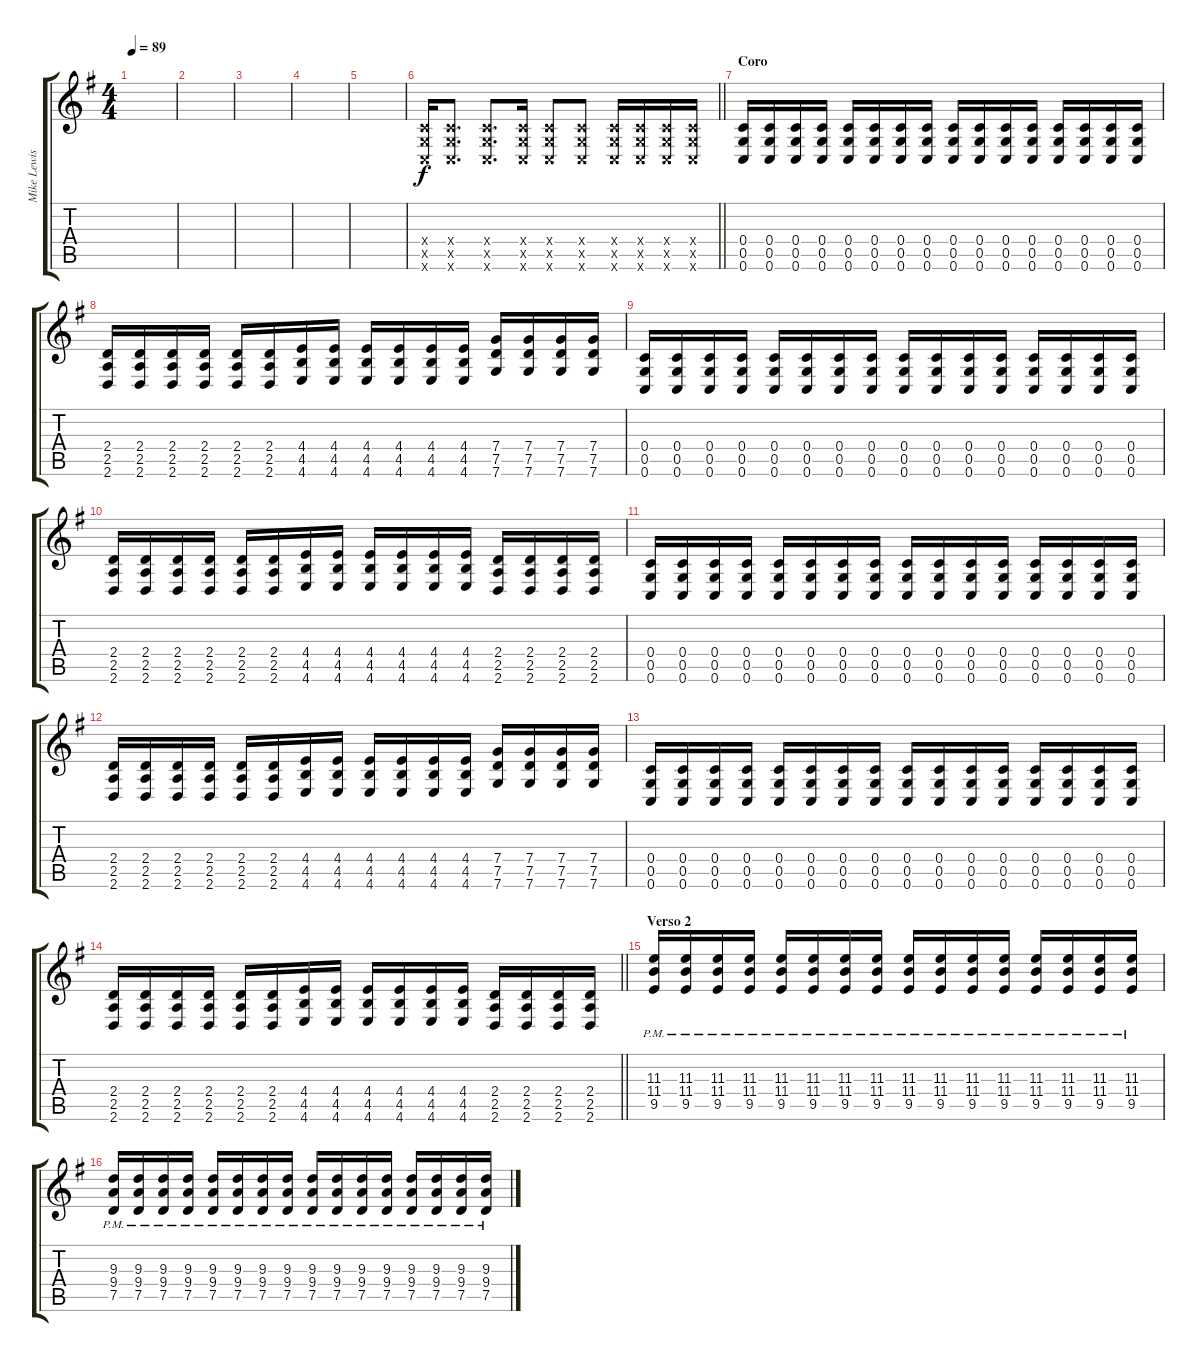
\track ("Mike Lewis (Guitarra)" "Mike Lewis") {instrument distortionguitar}
\staff {score tabs}
\tuning (D4 A3 F3 C3 G2 C2) {hide}
\ts (4 4)
\tempo 89
\clef g2
\ks g
|
|
|
|
|
\barLineRight lightlight
(0.4{x} 0.5{x} 0.6{x}).16 (0.4{x} 0.5{x} 0.6{x}).8{d} (0.4{x} 0.5{x} 0.6{x}).8{d} (0.4{x} 0.5{x} 0.6{x}).16 (0.4{x} 0.5{x} 0.6{x}).8 (0.4{x} 0.5{x} 0.6{x}).8 (0.4{x} 0.5{x} 0.6{x}).16 (0.4{x} 0.5{x} 0.6{x}).16 (0.4{x} 0.5{x} 0.6{x}).16 (0.4{x} 0.5{x} 0.6{x}).16 |
\section ("" "Coro")
(0.4 0.5 0.6).16 (0.4 0.5 0.6).16 (0.4 0.5 0.6).16 (0.4 0.5 0.6).16 (0.4 0.5 0.6).16 (0.4 0.5 0.6).16 (0.4 0.5 0.6).16 (0.4 0.5 0.6).16 (0.4 0.5 0.6).16 (0.4 0.5 0.6).16 (0.4 0.5 0.6).16 (0.4 0.5 0.6).16 (0.4 0.5 0.6).16 (0.4 0.5 0.6).16 (0.4 0.5 0.6).16 (0.4 0.5 0.6).16 |
(2.4 2.5 2.6).16 (2.4 2.5 2.6).16 (2.4 2.5 2.6).16 (2.4 2.5 2.6).16 (2.4 2.5 2.6).16 (2.4 2.5 2.6).16 (4.4 4.5 4.6).16 (4.4 4.5 4.6).16 (4.4 4.5 4.6).16 (4.4 4.5 4.6).16 (4.4 4.5 4.6).16 (4.4 4.5 4.6).16 (7.4 7.5 7.6).16 (7.4 7.5 7.6).16 (7.4 7.5 7.6).16 (7.4 7.5 7.6).16 |
(0.4 0.5 0.6).16 (0.4 0.5 0.6).16 (0.4 0.5 0.6).16 (0.4 0.5 0.6).16 (0.4 0.5 0.6).16 (0.4 0.5 0.6).16 (0.4 0.5 0.6).16 (0.4 0.5 0.6).16 (0.4 0.5 0.6).16 (0.4 0.5 0.6).16 (0.4 0.5 0.6).16 (0.4 0.5 0.6).16 (0.4 0.5 0.6).16 (0.4 0.5 0.6).16 (0.4 0.5 0.6).16 (0.4 0.5 0.6).16 |
(2.4 2.5 2.6).16 (2.4 2.5 2.6).16 (2.4 2.5 2.6).16 (2.4 2.5 2.6).16 (2.4 2.5 2.6).16 (2.4 2.5 2.6).16 (4.4 4.5 4.6).16 (4.4 4.5 4.6).16 (4.4 4.5 4.6).16 (4.4 4.5 4.6).16 (4.4 4.5 4.6).16 (4.4 4.5 4.6).16 (2.4 2.5 2.6).16 (2.4 2.5 2.6).16 (2.4 2.5 2.6).16 (2.4 2.5 2.6).16 |
(0.4 0.5 0.6).16 (0.4 0.5 0.6).16 (0.4 0.5 0.6).16 (0.4 0.5 0.6).16 (0.4 0.5 0.6).16 (0.4 0.5 0.6).16 (0.4 0.5 0.6).16 (0.4 0.5 0.6).16 (0.4 0.5 0.6).16 (0.4 0.5 0.6).16 (0.4 0.5 0.6).16 (0.4 0.5 0.6).16 (0.4 0.5 0.6).16 (0.4 0.5 0.6).16 (0.4 0.5 0.6).16 (0.4 0.5 0.6).16 |
(2.4 2.5 2.6).16 (2.4 2.5 2.6).16 (2.4 2.5 2.6).16 (2.4 2.5 2.6).16 (2.4 2.5 2.6).16 (2.4 2.5 2.6).16 (4.4 4.5 4.6).16 (4.4 4.5 4.6).16 (4.4 4.5 4.6).16 (4.4 4.5 4.6).16 (4.4 4.5 4.6).16 (4.4 4.5 4.6).16 (7.4 7.5 7.6).16 (7.4 7.5 7.6).16 (7.4 7.5 7.6).16 (7.4 7.5 7.6).16 |
(0.4 0.5 0.6).16 (0.4 0.5 0.6).16 (0.4 0.5 0.6).16 (0.4 0.5 0.6).16 (0.4 0.5 0.6).16 (0.4 0.5 0.6).16 (0.4 0.5 0.6).16 (0.4 0.5 0.6).16 (0.4 0.5 0.6).16 (0.4 0.5 0.6).16 (0.4 0.5 0.6).16 (0.4 0.5 0.6).16 (0.4 0.5 0.6).16 (0.4 0.5 0.6).16 (0.4 0.5 0.6).16 (0.4 0.5 0.6).16 |
\barLineRight lightlight
(2.4 2.5 2.6).16 (2.4 2.5 2.6).16 (2.4 2.5 2.6).16 (2.4 2.5 2.6).16 (2.4 2.5 2.6).16 (2.4 2.5 2.6).16 (4.4 4.5 4.6).16 (4.4 4.5 4.6).16 (4.4 4.5 4.6).16 (4.4 4.5 4.6).16 (4.4 4.5 4.6).16 (4.4 4.5 4.6).16 (2.4 2.5 2.6).16 (2.4 2.5 2.6).16 (2.4 2.5 2.6).16 (2.4 2.5 2.6).16 |
\section ("" "Verso 2")
(11.3{pm} 11.4{pm} 9.5{pm}).16 (11.3{pm} 11.4{pm} 9.5{pm}).16 (11.3{pm} 11.4{pm} 9.5{pm}).16 (11.3{pm} 11.4{pm} 9.5{pm}).16 (11.3{pm} 11.4{pm} 9.5{pm}).16 (11.3{pm} 11.4{pm} 9.5{pm}).16 (11.3{pm} 11.4{pm} 9.5{pm}).16 (11.3{pm} 11.4{pm} 9.5{pm}).16 (11.3{pm} 11.4{pm} 9.5{pm}).16 (11.3{pm} 11.4{pm} 9.5{pm}).16 (11.3{pm} 11.4{pm} 9.5{pm}).16 (11.3{pm} 11.4{pm} 9.5{pm}).16 (11.3{pm} 11.4{pm} 9.5{pm}).16 (11.3{pm} 11.4{pm} 9.5{pm}).16 (11.3{pm} 11.4{pm} 9.5{pm}).16 (11.3{pm} 11.4{pm} 9.5{pm}).16 |
(9.3{pm} 9.4{pm} 7.5{pm}).16 (9.3{pm} 9.4{pm} 7.5{pm}).16 (9.3{pm} 9.4{pm} 7.5{pm}).16 (9.3{pm} 9.4{pm} 7.5{pm}).16 (9.3{pm} 9.4{pm} 7.5{pm}).16 (9.3{pm} 9.4{pm} 7.5{pm}).16 (9.3{pm} 9.4{pm} 7.5{pm}).16 (9.3{pm} 9.4{pm} 7.5{pm}).16 (9.3{pm} 9.4{pm} 7.5{pm}).16 (9.3{pm} 9.4{pm} 7.5{pm}).16 (9.3{pm} 9.4{pm} 7.5{pm}).16 (9.3{pm} 9.4{pm} 7.5{pm}).16 (9.3{pm} 9.4{pm} 7.5{pm}).16 (9.3{pm} 9.4{pm} 7.5{pm}).16 (9.3{pm} 9.4{pm} 7.5{pm}).16 (9.3{pm} 9.4{pm} 7.5{pm}).16
